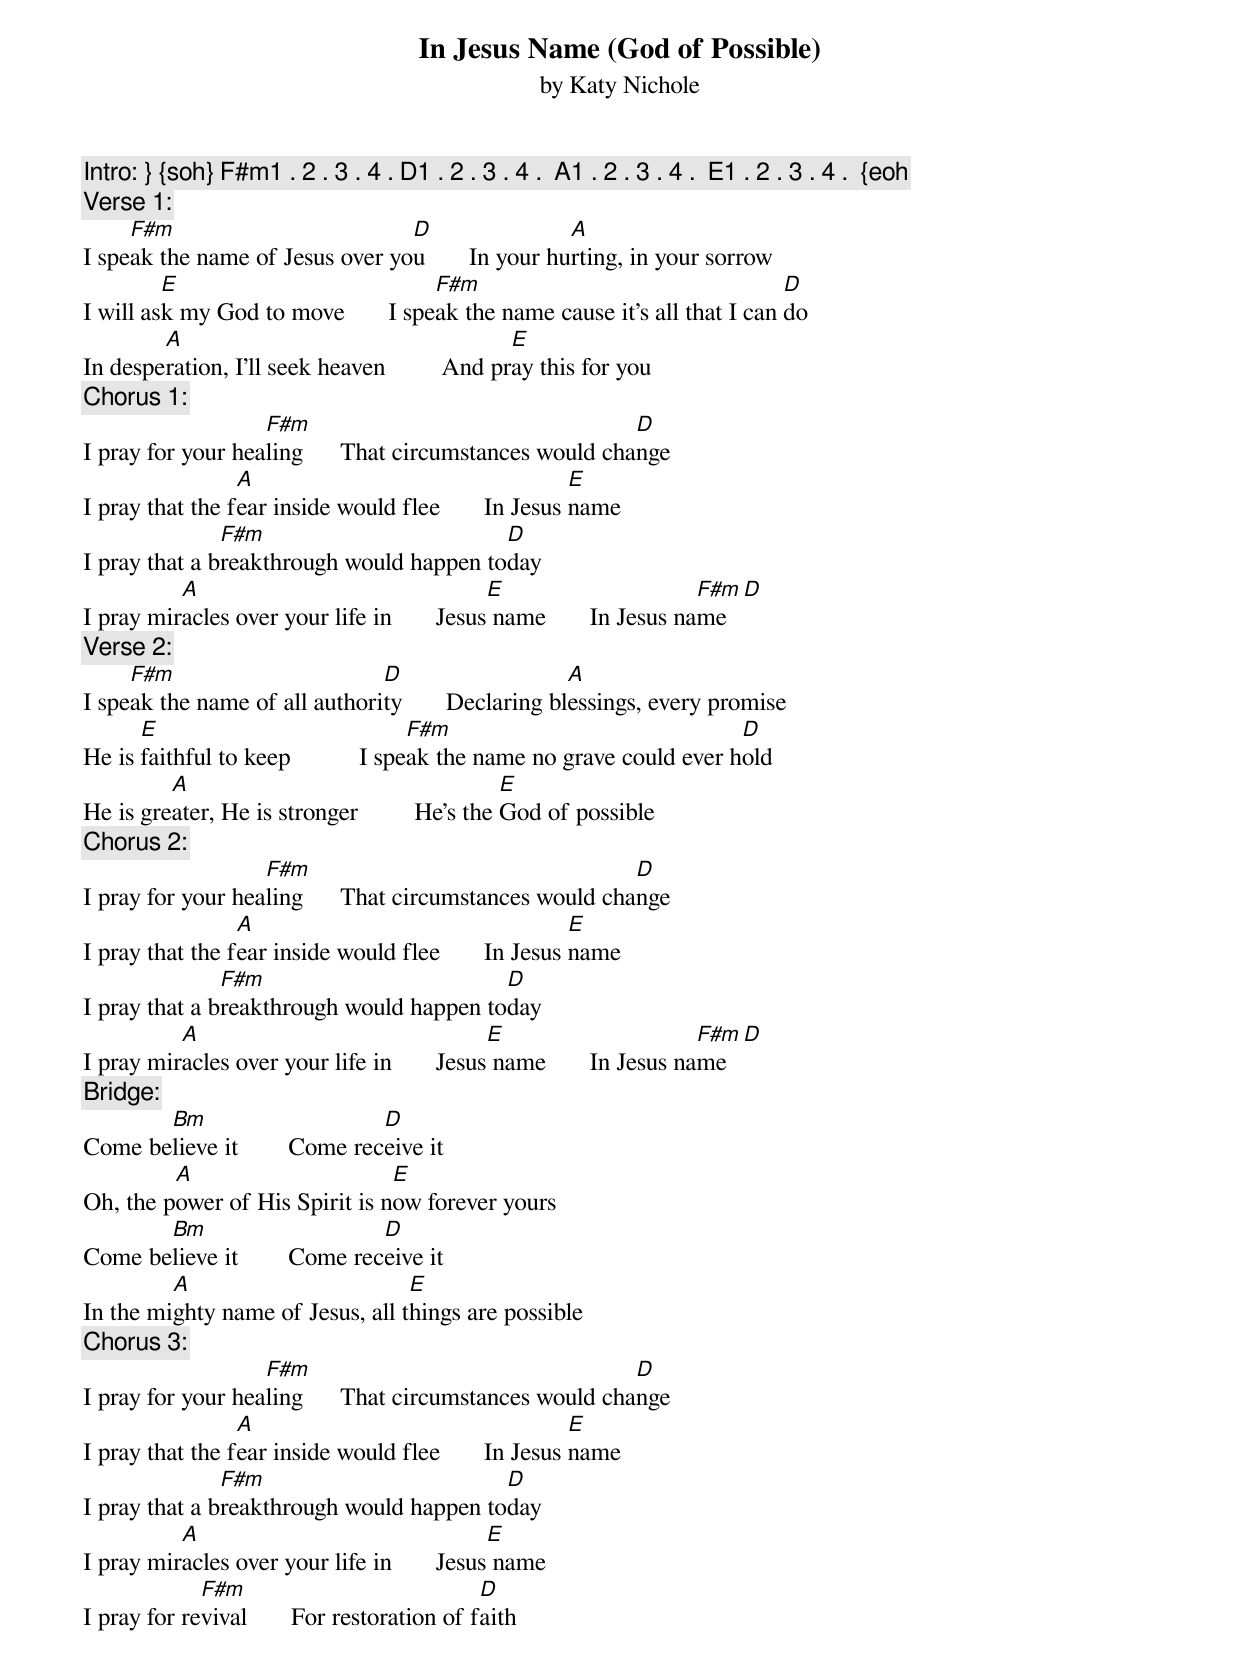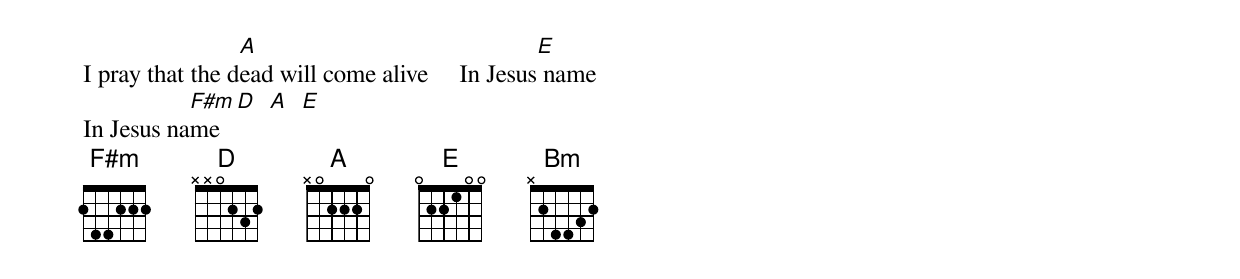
{title:In Jesus Name (God of Possible)}
{subtitle: by Katy Nichole}
{c: Intro: } {soh} [F#m]1 . 2 . 3 . 4 . [D]1 . 2 . 3 . 4 .  [A]1 . 2 . 3 . 4 .  [E]1 . 2 . 3 . 4 .  {eoh}
{c: Verse 1: }
I spe[F#m]ak the name of Jesus over yo[D]u       In your hu[A]rting, in your sorrow
I will as[E]k my God to move       I spe[F#m]ak the name cause it’s all that I can [D]do
In despe[A]ration, I’ll seek heaven         And pr[E]ay this for you
{c: Chorus 1: }
I pray for your hea[F#m]ling      That circumstances would cha[D]nge
I pray that the f[A]ear inside would flee       In Jesus [E]name
I pray that a b[F#m]reakthrough would happen to[D]day
I pray mir[A]acles over your life in       Jesus[E] name       In Jesus na[F#m]me [D]
{c: Verse 2: }
I spe[F#m]ak the name of all authori[D]ty       Declaring bl[A]essings, every promise
He is [E]faithful to keep           I spe[F#m]ak the name no grave could ever h[D]old
He is gre[A]ater, He is stronger         He’s the [E]God of possible
{c: Chorus 2: }
I pray for your hea[F#m]ling      That circumstances would cha[D]nge
I pray that the f[A]ear inside would flee       In Jesus [E]name
I pray that a b[F#m]reakthrough would happen to[D]day
I pray mir[A]acles over your life in       Jesus[E] name       In Jesus na[F#m]me [D]
{c: Bridge: }
Come be[Bm]lieve it        Come rec[D]eive it
Oh, the p[A]ower of His Spirit is n[E]ow forever yours
Come be[Bm]lieve it        Come rec[D]eive it
In the mi[A]ghty name of Jesus, all t[E]hings are possible
{c: Chorus 3: }
I pray for your hea[F#m]ling      That circumstances would cha[D]nge
I pray that the f[A]ear inside would flee       In Jesus [E]name
I pray that a b[F#m]reakthrough would happen to[D]day
I pray mir[A]acles over your life in       Jesus[E] name
I pray for re[F#m]vival       For restoration of f[D]aith
I pray that the d[A]ead will come alive     In Jesus[E] name
In Jesus na[F#m]me [D]  [A]  [E]
